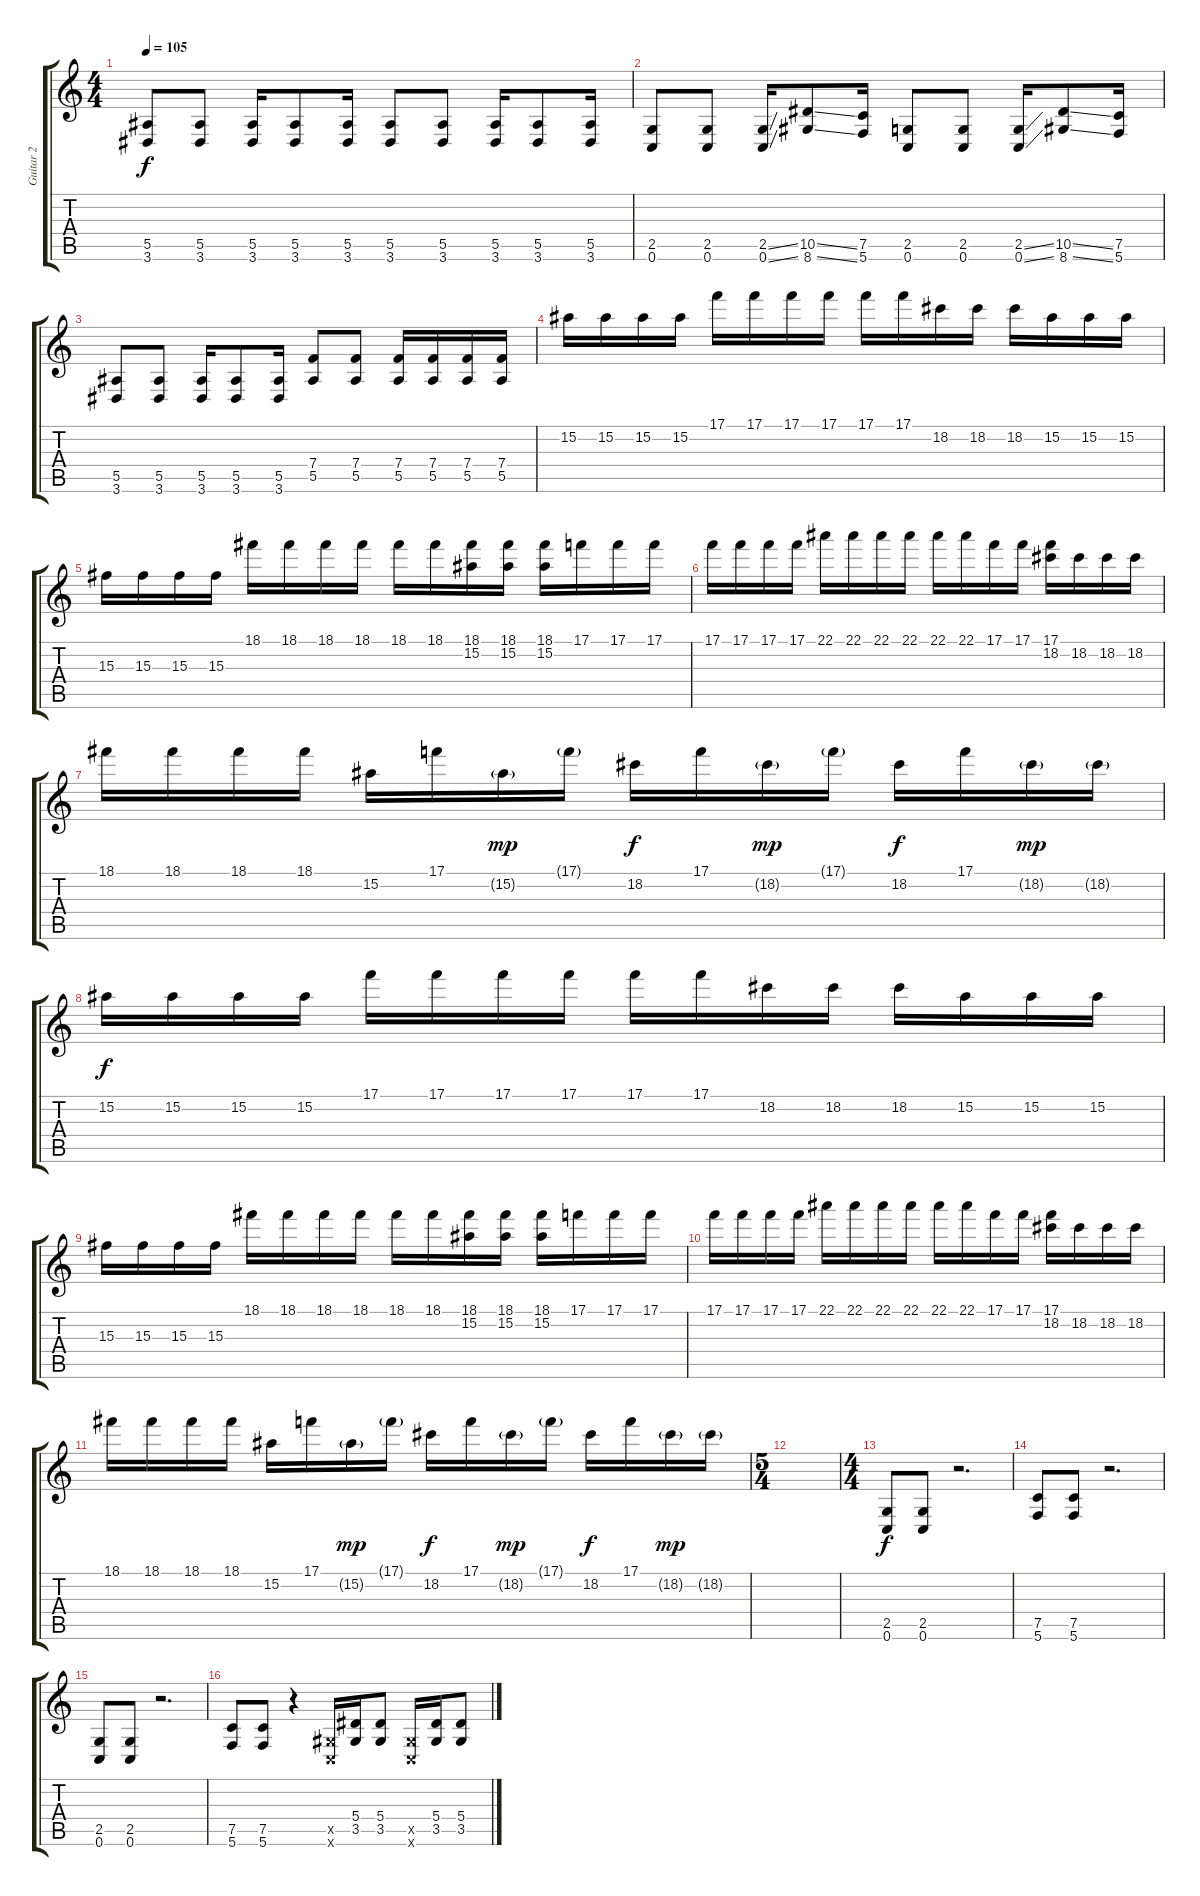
\track ("Guitar 2" "Guitar 2") {instrument distortionguitar}
\staff {score tabs}
\tuning (C4 G3 Eb3 Bb2 F2 C2) {hide}
\ts (4 4)
\tempo 105
\clef g2
\ks c
(5.5 3.6).8{dy f} (5.5 3.6).8 (5.5 3.6).16 (5.5 3.6).8 (5.5 3.6).16 (5.5 3.6).8 (5.5 3.6).8 (5.5 3.6).16 (5.5 3.6).8 (5.5 3.6).16 |
(2.5 0.6).8 (2.5 0.6).8 (2.5{ss} 0.6{ss}).16 (10.5{ss} 8.6{ss}).8 (7.5 5.6).16 (2.5 0.6).8 (2.5 0.6).8 (2.5{ss} 0.6{ss}).16 (10.5{ss} 8.6{ss}).8 (7.5 5.6).16 |
(5.5 3.6).8 (5.5 3.6).8 (5.5 3.6).16 (5.5 3.6).8 (5.5 3.6).16 (7.4 5.5).8 (7.4 5.5).8 (7.4 5.5).16 (7.4 5.5).16 (7.4 5.5).16 (7.4 5.5).16 |
15.2.16 15.2.16 15.2.16 15.2.16 17.1.16 17.1.16 17.1.16 17.1.16 17.1.16 17.1.16 18.2.16 18.2.16 18.2.16 15.2.16 15.2.16 15.2.16 |
15.3.16 15.3.16 15.3.16 15.3.16 18.1.16 18.1.16 18.1.16 18.1.16 18.1.16 18.1.16 (18.1 15.2).16 (18.1 15.2).16 (18.1 15.2).16 17.1.16 17.1.16 17.1.16 |
17.1.16 17.1.16 17.1.16 17.1.16 22.1.16 22.1.16 22.1.16 22.1.16 22.1.16 22.1.16 17.1.16 17.1.16 (17.1 18.2).16 18.2.16 18.2.16 18.2.16 |
18.1.16 18.1.16 18.1.16 18.1.16 15.2.16 17.1.16 15.2{g}.16{dy mp} 17.1{g}.16 18.2.16{dy f} 17.1.16 18.2{g}.16{dy mp} 17.1{g}.16 18.2.16{dy f} 17.1.16 18.2{g}.16{dy mp} 18.2{g}.16 |
15.2.16{dy f} 15.2.16 15.2.16 15.2.16 17.1.16 17.1.16 17.1.16 17.1.16 17.1.16 17.1.16 18.2.16 18.2.16 18.2.16 15.2.16 15.2.16 15.2.16 |
15.3.16 15.3.16 15.3.16 15.3.16 18.1.16 18.1.16 18.1.16 18.1.16 18.1.16 18.1.16 (18.1 15.2).16 (18.1 15.2).16 (18.1 15.2).16 17.1.16 17.1.16 17.1.16 |
17.1.16 17.1.16 17.1.16 17.1.16 22.1.16 22.1.16 22.1.16 22.1.16 22.1.16 22.1.16 17.1.16 17.1.16 (17.1 18.2).16 18.2.16 18.2.16 18.2.16 |
18.1.16 18.1.16 18.1.16 18.1.16 15.2.16 17.1.16 15.2{g}.16{dy mp} 17.1{g}.16 18.2.16{dy f} 17.1.16 18.2{g}.16{dy mp} 17.1{g}.16 18.2.16{dy f} 17.1.16 18.2{g}.16{dy mp} 18.2{g}.16 |
\ts (5 4)
|
\ts (4 4)
(2.5 0.6).8{dy f} (2.5 0.6).8 r.2{d} |
(7.5 5.6).8 (7.5 5.6).8 r.2{d} |
(2.5 0.6).8 (2.5 0.6).8 r.2{d} |
(7.5 5.6).8 (7.5 5.6).8 r.4 (3.5{x} 0.6{x}).16 (5.4 3.5).16 (5.4 3.5).8 (3.5{x} 0.6{x}).16 (5.4 3.5).16 (5.4 3.5).8
